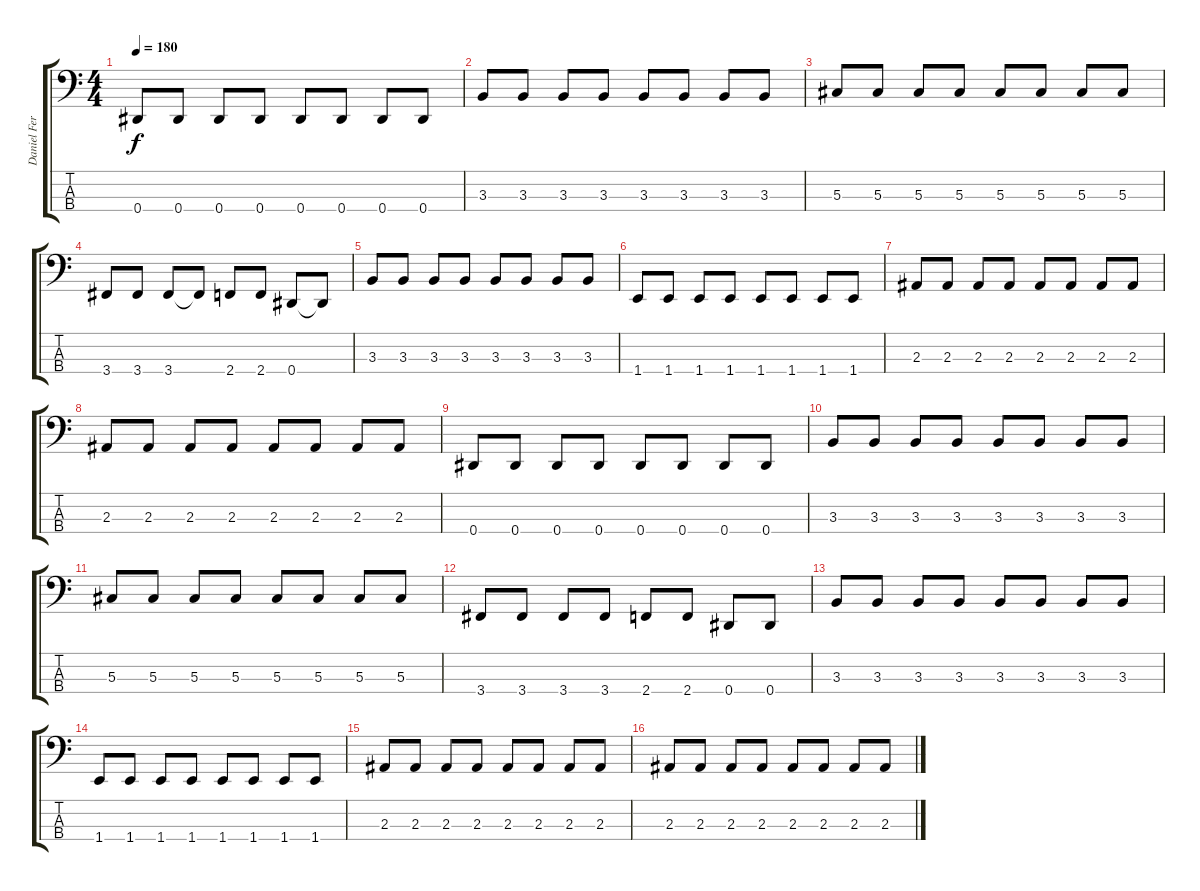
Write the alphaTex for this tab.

\track ("Daniel Fernandez" "Daniel Fer") {instrument electricbassfinger}
\staff {score tabs}
\tuning (Gb2 Db2 Ab1 Eb1) {hide}
\ts (4 4)
\tempo 180
\clef f4
\ks c
0.4.8{dy f} 0.4.8 0.4.8 0.4.8 0.4.8 0.4.8 0.4.8 0.4.8 |
3.3.8 3.3.8 3.3.8 3.3.8 3.3.8 3.3.8 3.3.8 3.3.8 |
5.3.8 5.3.8 5.3.8 5.3.8 5.3.8 5.3.8 5.3.8 5.3.8 |
3.4.8 3.4.8 3.4.8 3.4{t}.8 2.4.8 2.4.8 0.4.8 0.4{t}.8 |
3.3.8 3.3.8 3.3.8 3.3.8 3.3.8 3.3.8 3.3.8 3.3.8 |
1.4.8 1.4.8 1.4.8 1.4.8 1.4.8 1.4.8 1.4.8 1.4.8 |
2.3.8 2.3.8 2.3.8 2.3.8 2.3.8 2.3.8 2.3.8 2.3.8 |
2.3.8 2.3.8 2.3.8 2.3.8 2.3.8 2.3.8 2.3.8 2.3.8 |
0.4.8 0.4.8 0.4.8 0.4.8 0.4.8 0.4.8 0.4.8 0.4.8 |
3.3.8 3.3.8 3.3.8 3.3.8 3.3.8 3.3.8 3.3.8 3.3.8 |
5.3.8 5.3.8 5.3.8 5.3.8 5.3.8 5.3.8 5.3.8 5.3.8 |
3.4.8 3.4.8 3.4.8 3.4.8 2.4.8 2.4.8 0.4.8 0.4.8 |
3.3.8 3.3.8 3.3.8 3.3.8 3.3.8 3.3.8 3.3.8 3.3.8 |
1.4.8 1.4.8 1.4.8 1.4.8 1.4.8 1.4.8 1.4.8 1.4.8 |
2.3.8 2.3.8 2.3.8 2.3.8 2.3.8 2.3.8 2.3.8 2.3.8 |
2.3.8 2.3.8 2.3.8 2.3.8 2.3.8 2.3.8 2.3.8 2.3.8
